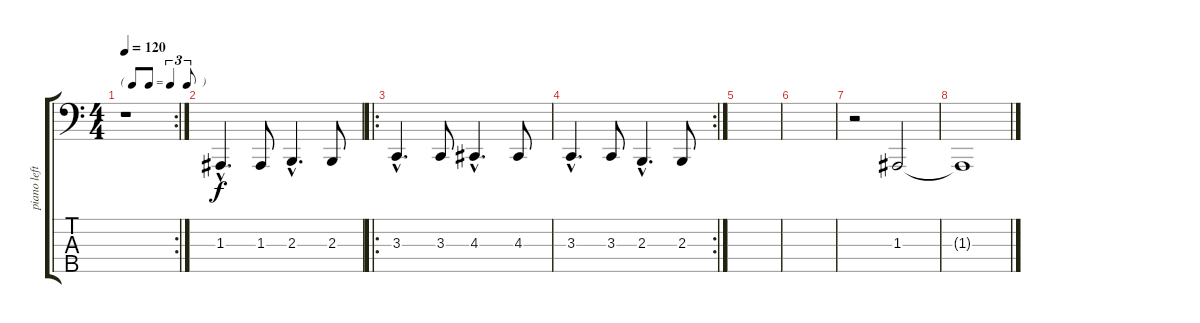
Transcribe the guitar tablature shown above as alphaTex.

\track ("piano left hand" "piano left") {instrument acousticgrandpiano}
\staff {score tabs}
\tuning (G2 D2 A1 E1 B0) {hide}
\rc 2
\ts (4 4)
\tf triplet8th
\tempo 120
\clef f4
\ks c
r.1{dy f} |
1.3{hac}.4{d} 1.3.8 2.3{hac}.4{d} 2.3.8 |
\ro
3.3{hac}.4{d} 3.3.8 4.3{hac}.4{d} 4.3.8 |
\rc 2
3.3{hac}.4{d} 3.3.8 2.3{hac}.4{d} 2.3.8 |
|
|
r.2 1.3.2 |
1.3{t}.1
